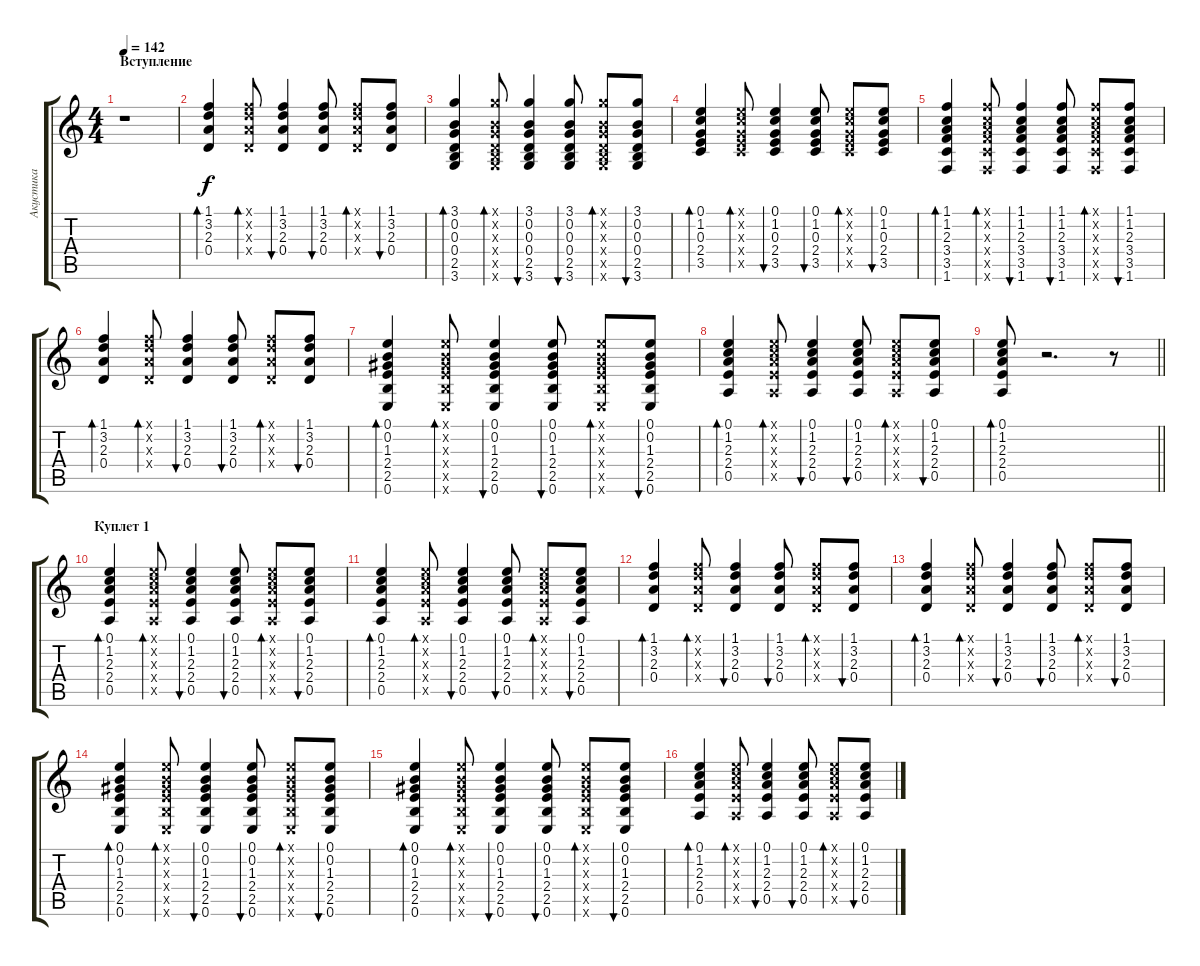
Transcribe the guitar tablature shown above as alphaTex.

\track ("Акустика" "Акустика") {instrument acousticguitarsteel}
\staff {score tabs}
\tuning (E4 B3 G3 D3 A2 E2) {hide}
\ts (4 4)
\section ("" "Вступление")
\tempo 142
\clef g2
\ks c
r.1{dy f instrument acousticguitarsteel} |
(1.1 3.2 2.3 0.4).4{bd 30} (1.1{x} 3.2{x} 2.3{x} 0.4{x}).8{bd 30} (1.1 3.2 2.3 0.4).4{bu 30} (1.1 3.2 2.3 0.4).8{bu 30} (1.1{x} 3.2{x} 2.3{x} 0.4{x}).8{bd 30} (1.1 3.2 2.3 0.4).8{bu 30} |
(3.1 0.2 0.3 0.4 2.5 3.6).4{bd 30} (3.1{x} 0.2{x} 0.3{x} 0.4{x} 2.5{x} 3.6{x}).8{bd 30} (3.1 0.2 0.3 0.4 2.5 3.6).4{bu 30} (3.1 0.2 0.3 0.4 2.5 3.6).8{bu 30} (3.1{x} 0.2{x} 0.3{x} 0.4{x} 2.5{x} 3.6{x}).8{bd 30} (3.1 0.2 0.3 0.4 2.5 3.6).8{bu 30} |
(0.1 1.2 0.3 2.4 3.5).4{bd 30} (0.1{x} 1.2{x} 0.3{x} 2.4{x} 3.5{x}).8{bd 30} (0.1 1.2 0.3 2.4 3.5).4{bu 30} (0.1 1.2 0.3 2.4 3.5).8{bu 30} (0.1{x} 1.2{x} 0.3{x} 2.4{x} 3.5{x}).8{bd 30} (0.1 1.2 0.3 2.4 3.5).8{bu 30} |
(1.1 1.2 2.3 3.4 3.5 1.6).4{bd 30} (1.1{x} 1.2{x} 2.3{x} 3.4{x} 3.5{x} 1.6{x}).8{bd 30} (1.1 1.2 2.3 3.4 3.5 1.6).4{bu 30} (1.1 1.2 2.3 3.4 3.5 1.6).8{bu 30} (1.1{x} 1.2{x} 2.3{x} 3.4{x} 3.5{x} 1.6{x}).8{bd 30} (1.1 1.2 2.3 3.4 3.5 1.6).8{bu 30} |
(1.1 3.2 2.3 0.4).4{bd 30} (1.1{x} 3.2{x} 2.3{x} 0.4{x}).8{bd 30} (1.1 3.2 2.3 0.4).4{bu 30} (1.1 3.2 2.3 0.4).8{bu 30} (1.1{x} 3.2{x} 2.3{x} 0.4{x}).8{bd 30} (1.1 3.2 2.3 0.4).8{bu 30} |
(0.1 0.2 1.3 2.4 2.5 0.6).4{bd 30} (0.1{x} 0.2{x} 1.3{x} 2.4{x} 2.5{x} 0.6{x}).8{bd 30} (0.1 0.2 1.3 2.4 2.5 0.6).4{bu 30} (0.1 0.2 1.3 2.4 2.5 0.6).8{bu 30} (0.1{x} 0.2{x} 1.3{x} 2.4{x} 2.5{x} 0.6{x}).8{bd 30} (0.1 0.2 1.3 2.4 2.5 0.6).8{bu 30} |
(0.1 1.2 2.3 2.4 0.5).4{bd 30} (0.1{x} 1.2{x} 2.3{x} 2.4{x} 0.5{x}).8{bd 30} (0.1 1.2 2.3 2.4 0.5).4{bu 30} (0.1 1.2 2.3 2.4 0.5).8{bu 30} (0.1{x} 1.2{x} 2.3{x} 2.4{x} 0.5{x}).8{bd 30} (0.1 1.2 2.3 2.4 0.5).8{bu 30} |
\barLineRight lightlight
(0.1 1.2 2.3 2.4 0.5).8{bd 30} r.2{d} r.8 |
\section ("" "Куплет 1")
(0.1 1.2 2.3 2.4 0.5).4{bd 30} (0.1{x} 1.2{x} 2.3{x} 2.4{x} 0.5{x}).8{bd 30} (0.1 1.2 2.3 2.4 0.5).4{bu 30} (0.1 1.2 2.3 2.4 0.5).8{bu 30} (0.1{x} 1.2{x} 2.3{x} 2.4{x} 0.5{x}).8{bd 30} (0.1 1.2 2.3 2.4 0.5).8{bu 30} |
(0.1 1.2 2.3 2.4 0.5).4{bd 30} (0.1{x} 1.2{x} 2.3{x} 2.4{x} 0.5{x}).8{bd 30} (0.1 1.2 2.3 2.4 0.5).4{bu 30} (0.1 1.2 2.3 2.4 0.5).8{bu 30} (0.1{x} 1.2{x} 2.3{x} 2.4{x} 0.5{x}).8{bd 30} (0.1 1.2 2.3 2.4 0.5).8{bu 30} |
(1.1 3.2 2.3 0.4).4{bd 30} (1.1{x} 3.2{x} 2.3{x} 0.4{x}).8{bd 30} (1.1 3.2 2.3 0.4).4{bu 30} (1.1 3.2 2.3 0.4).8{bu 30} (1.1{x} 3.2{x} 2.3{x} 0.4{x}).8{bd 30} (1.1 3.2 2.3 0.4).8{bu 30} |
(1.1 3.2 2.3 0.4).4{bd 30} (1.1{x} 3.2{x} 2.3{x} 0.4{x}).8{bd 30} (1.1 3.2 2.3 0.4).4{bu 30} (1.1 3.2 2.3 0.4).8{bu 30} (1.1{x} 3.2{x} 2.3{x} 0.4{x}).8{bd 30} (1.1 3.2 2.3 0.4).8{bu 30} |
(0.1 0.2 1.3 2.4 2.5 0.6).4{bd 30} (0.1{x} 0.2{x} 1.3{x} 2.4{x} 2.5{x} 0.6{x}).8{bd 30} (0.1 0.2 1.3 2.4 2.5 0.6).4{bu 30} (0.1 0.2 1.3 2.4 2.5 0.6).8{bu 30} (0.1{x} 0.2{x} 1.3{x} 2.4{x} 2.5{x} 0.6{x}).8{bd 30} (0.1 0.2 1.3 2.4 2.5 0.6).8{bu 30} |
(0.1 0.2 1.3 2.4 2.5 0.6).4{bd 30} (0.1{x} 0.2{x} 1.3{x} 2.4{x} 2.5{x} 0.6{x}).8{bd 30} (0.1 0.2 1.3 2.4 2.5 0.6).4{bu 30} (0.1 0.2 1.3 2.4 2.5 0.6).8{bu 30} (0.1{x} 0.2{x} 1.3{x} 2.4{x} 2.5{x} 0.6{x}).8{bd 30} (0.1 0.2 1.3 2.4 2.5 0.6).8{bu 30} |
(0.1 1.2 2.3 2.4 0.5).4{bd 30} (0.1{x} 1.2{x} 2.3{x} 2.4{x} 0.5{x}).8{bd 30} (0.1 1.2 2.3 2.4 0.5).4{bu 30} (0.1 1.2 2.3 2.4 0.5).8{bu 30} (0.1{x} 1.2{x} 2.3{x} 2.4{x} 0.5{x}).8{bd 30} (0.1 1.2 2.3 2.4 0.5).8{bu 30}
